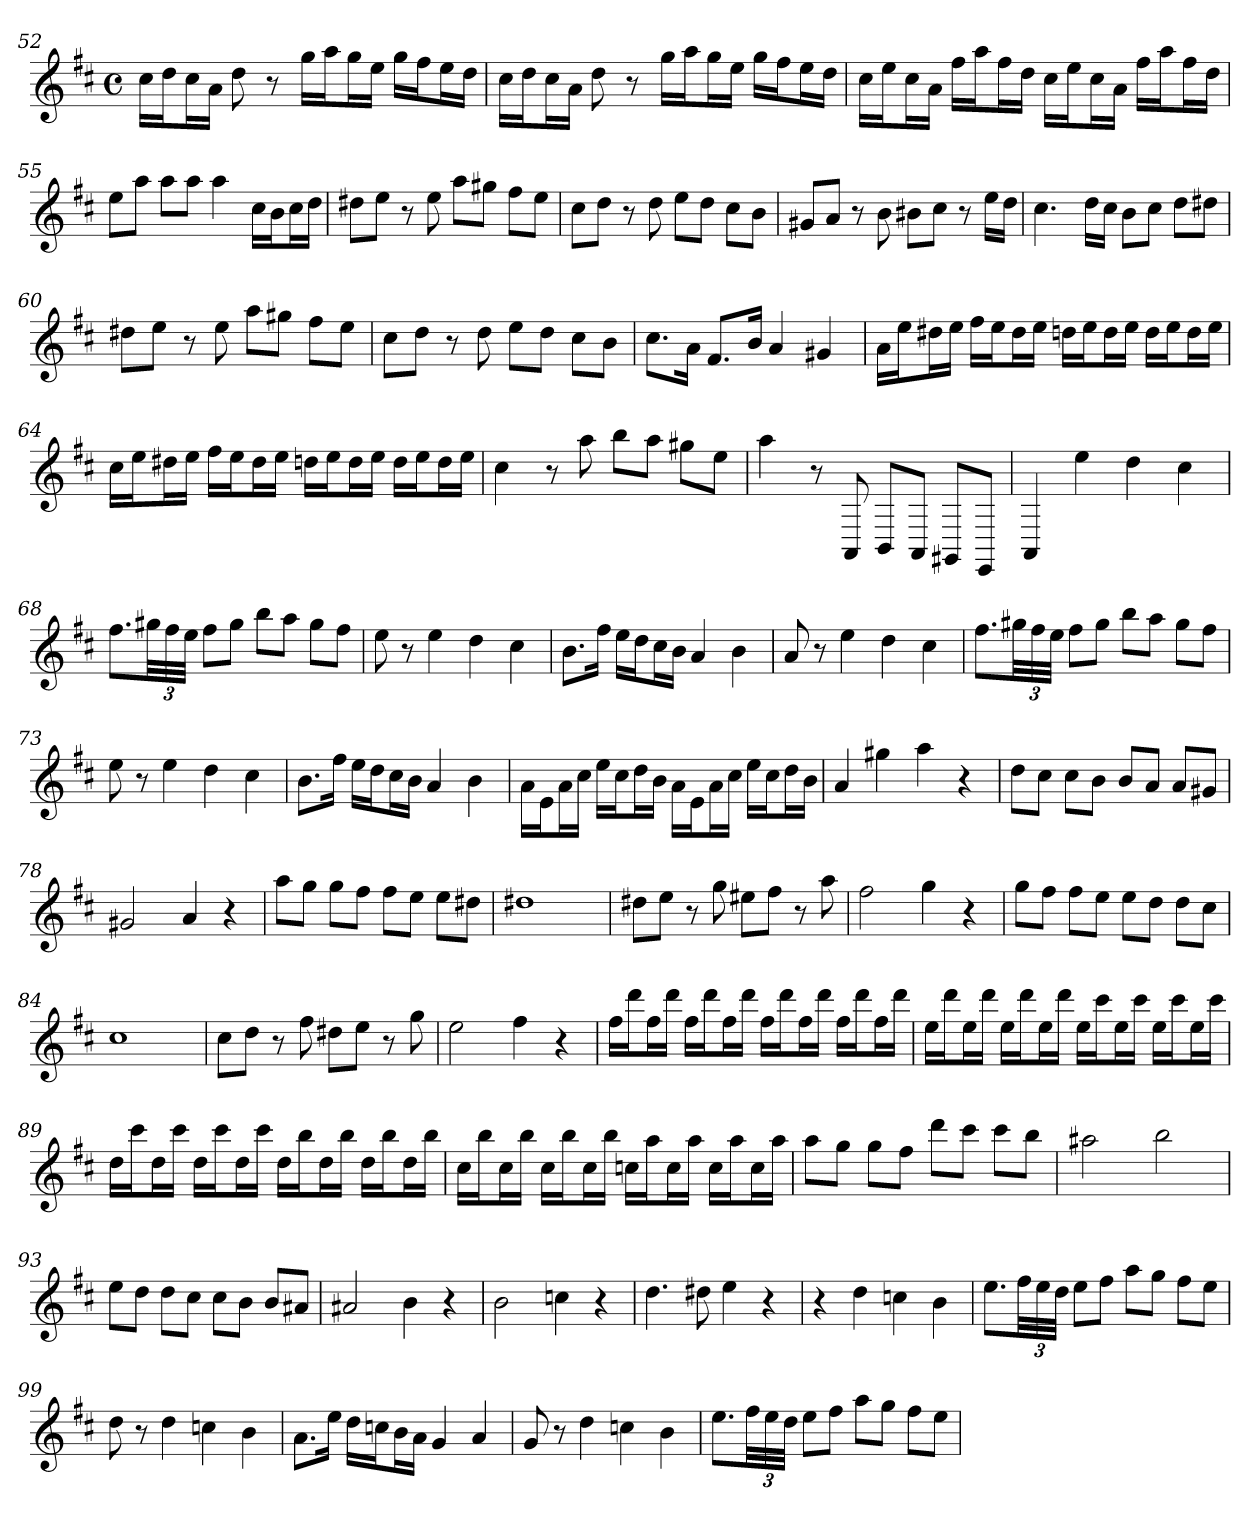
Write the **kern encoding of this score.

**kern
*part1
*staff1
*clefG2
*k[f#c#]
*D:
*M4/4
*met(c)
=52
16cc#\LL
16dd\J
16cc#\L
16a\JJ
8dd
8r
16gg\LL
16aa\J
16gg\L
16ee\JJ
16gg\LL
16ff#\J
16ee\L
16dd\JJ
=53
16cc#\LL
16dd\J
16cc#\L
16a\JJ
8dd
8r
16gg\LL
16aa\J
16gg\L
16ee\JJ
16gg\LL
16ff#\J
16ee\L
16dd\JJ
=54
16cc#\LL
16ee\J
16cc#\L
16a\JJ
16ff#\LL
16aa\J
16ff#\L
16dd\JJ
16cc#\LL
16ee\J
16cc#\L
16a\JJ
16ff#\LL
16aa\J
16ff#\L
16dd\JJ
=55
8ee\L
8aa\J
8aa\L
8aa\J
4aa
16cc#\LL
16b\J
16cc#\L
16dd\JJ
=56
8dd#X\L
8ee\J
8r
8ee
8aa\L
8gg#X\J
8ff#\L
8ee\J
=57
8cc#\L
8dd\J
8r
8dd
8ee\L
8dd\J
8cc#\L
8b\J
=58
8g#X/L
8a/J
8r
8b
8b#X\L
8cc#\J
8r
16ee\LL
16dd\JJ
=59
4.cc#
16dd\LL
16cc#\JJ
8b\L
8cc#\J
8dd\L
8dd#X\J
=60
8dd#X\L
8ee\J
8r
8ee
8aa\L
8gg#X\J
8ff#\L
8ee\J
=61
8cc#\L
8dd\J
8r
8dd
8ee\L
8dd\J
8cc#\L
8b\J
=62
8.cc#\L
16a\Jk
8.f#/L
16b/Jk
4a
4g#X
=63
16a\LL
16ee\J
16dd#X\L
16ee\JJ
16ff#\LL
16ee\J
16dd#\L
16ee\JJ
16ddn\LL
16ee\J
16dd\L
16ee\JJ
16dd\LL
16ee\J
16dd\L
16ee\JJ
=64
16cc#\LL
16ee\J
16dd#X\L
16ee\JJ
16ff#\LL
16ee\J
16dd#\L
16ee\JJ
16ddn\LL
16ee\J
16dd\L
16ee\JJ
16dd\LL
16ee\J
16dd\L
16ee\JJ
=65
4cc#
8r
8aa
8bb\L
8aa\J
8gg#X\L
8ee\J
=66
4aa
8r
8AA
8BB/L
8AA/J
8GG#X/L
8EE/J
=67
4AA
4ee
4dd
4cc#
=68
8.ff#\L
48gg#X\LL
48ff#\
48ee\JJJ
8ff#\L
8gg#\J
8bb\L
8aa\J
8gg#\L
8ff#\J
=69
8ee
8r
4ee
4dd
4cc#
=70
8.b\L
16ff#\Jk
16ee\LL
16dd\J
16cc#\L
16b\JJ
4a
4b
=71
8a
8r
4ee
4dd
4cc#
=72
8.ff#\L
48gg#X\LL
48ff#\
48ee\JJJ
8ff#\L
8gg#\J
8bb\L
8aa\J
8gg#\L
8ff#\J
=73
8ee
8r
4ee
4dd
4cc#
=74
8.b\L
16ff#\Jk
16ee\LL
16dd\J
16cc#\L
16b\JJ
4a
4b
=75
16a\LL
16e\J
16a\L
16cc#\JJ
16ee\LL
16cc#\J
16dd\L
16b\JJ
16a\LL
16e\J
16a\L
16cc#\JJ
16ee\LL
16cc#\J
16dd\L
16b\JJ
=76
4a
4gg#X
4aa
4r
=77
8dd\L
8cc#\J
8cc#\L
8b\J
8b/L
8a/J
8a/L
8g#X/J
=78
2g#X
4a
4r
=79
8aa\L
8gg\J
8gg\L
8ff#\J
8ff#\L
8ee\J
8ee\L
8dd#X\J
=80
1dd#X
=81
8dd#X\L
8ee\J
8r
8gg
8ee#X\L
8ff#\J
8r
8aa
=82
2ff#
4gg
4r
=83
8gg\L
8ff#\J
8ff#\L
8ee\J
8ee\L
8dd\J
8dd\L
8cc#\J
=84
1cc#
=85
8cc#\L
8dd\J
8r
8ff#
8dd#X\L
8ee\J
8r
8gg
=86
2ee
4ff#
4r
=87
16ff#\LL
16ddd\J
16ff#\L
16ddd\JJ
16ff#\LL
16ddd\J
16ff#\L
16ddd\JJ
16ff#\LL
16ddd\J
16ff#\L
16ddd\JJ
16ff#\LL
16ddd\J
16ff#\L
16ddd\JJ
=88
16ee\LL
16ddd\J
16ee\L
16ddd\JJ
16ee\LL
16ddd\J
16ee\L
16ddd\JJ
16ee\LL
16ccc#\J
16ee\L
16ccc#\JJ
16ee\LL
16ccc#\J
16ee\L
16ccc#\JJ
=89
16dd\LL
16ccc#\J
16dd\L
16ccc#\JJ
16dd\LL
16ccc#\J
16dd\L
16ccc#\JJ
16dd\LL
16bb\J
16dd\L
16bb\JJ
16dd\LL
16bb\J
16dd\L
16bb\JJ
=90
16cc#\LL
16bb\J
16cc#\L
16bb\JJ
16cc#\LL
16bb\J
16cc#\L
16bb\JJ
16ccn\LL
16aa\J
16cc\L
16aa\JJ
16cc\LL
16aa\J
16cc\L
16aa\JJ
=91
8aa\L
8gg\J
8gg\L
8ff#\J
8ddd\L
8ccc#\J
8ccc#\L
8bb\J
=92
2aa#X
2bb
=93
8ee\L
8dd\J
8dd\L
8cc#\J
8cc#\L
8b\J
8b/L
8a#X/J
=94
2a#X
4b
4r
=95
2b
4ccn
4r
=96
4.dd
8dd#X
4ee
4r
=97
4r
4dd
4ccn
4b
=98
8.ee\L
48ff#\LL
48ee\
48dd\JJJ
8ee\L
8ff#\J
8aa\L
8gg\J
8ff#\L
8ee\J
=99
8dd
8r
4dd
4ccn
4b
=100
8.a\L
16ee\Jk
16dd\LL
16ccn\J
16b\L
16a\JJ
4g
4a
=101
8g
8r
4dd
4ccn
4b
=102
8.ee\L
48ff#\LL
48ee\
48dd\JJJ
8ee\L
8ff#\J
8aa\L
8gg\J
8ff#\L
8ee\J
=
*-
